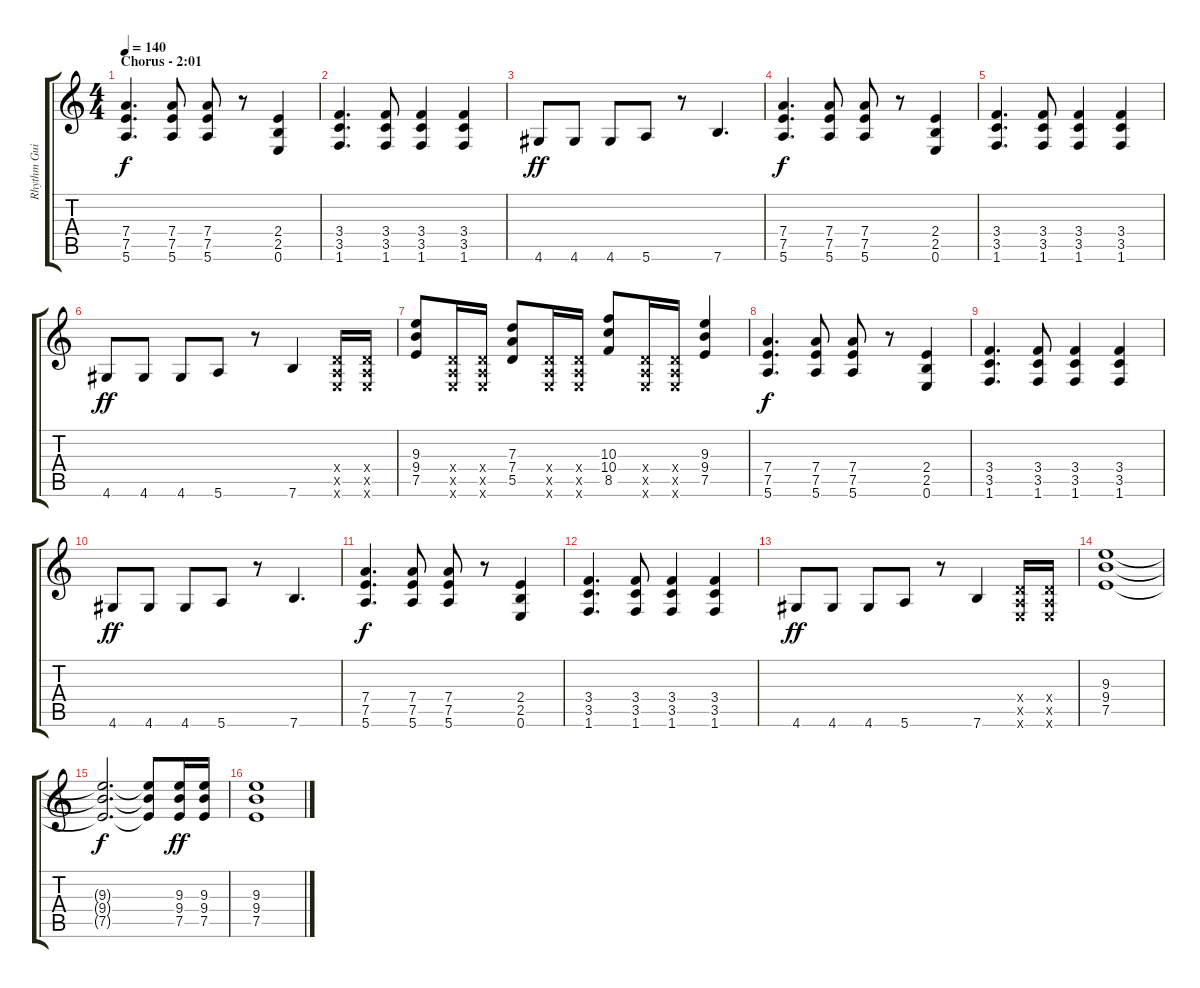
\track ("Rhythm Guitar 2" "Rhythm Gui") {instrument distortionguitar}
\staff {score tabs}
\tuning (E4 B3 G3 D3 A2 E2) {hide}
\ts (4 4)
\section ("" "Chorus - 2:01")
\tempo 140
\clef g2
\ks c
(7.4 7.5 5.6).4{d dy f} (7.4 7.5 5.6).8 (7.4 7.5 5.6).8 r.8 (2.4 2.5 0.6).4 |
(3.4 3.5 1.6).4{d} (3.4 3.5 1.6).8 (3.4 3.5 1.6).4 (3.4 3.5 1.6).4 |
4.6.8{dy ff} 4.6.8 4.6.8 5.6.8 r.8 7.6.4{d} |
(7.4 7.5 5.6).4{d dy f} (7.4 7.5 5.6).8 (7.4 7.5 5.6).8 r.8 (2.4 2.5 0.6).4 |
(3.4 3.5 1.6).4{d} (3.4 3.5 1.6).8 (3.4 3.5 1.6).4 (3.4 3.5 1.6).4 |
4.6.8{dy ff} 4.6.8 4.6.8 5.6.8 r.8 7.6.4 (0.4{x} 0.5{x} 0.6{x}).16 (0.4{x} 0.5{x} 0.6{x}).16 |
(9.3 9.4 7.5).8 (0.4{x} 0.5{x} 0.6{x}).16 (0.4{x} 0.5{x} 0.6{x}).16 (7.3 7.4 5.5).8 (0.4{x} 0.5{x} 0.6{x}).16 (0.4{x} 0.5{x} 0.6{x}).16 (10.3 10.4 8.5).8 (0.4{x} 0.5{x} 0.6{x}).16 (0.4{x} 0.5{x} 0.6{x}).16 (9.3 9.4 7.5).4 |
(7.4 7.5 5.6).4{d dy f} (7.4 7.5 5.6).8 (7.4 7.5 5.6).8 r.8 (2.4 2.5 0.6).4 |
(3.4 3.5 1.6).4{d} (3.4 3.5 1.6).8 (3.4 3.5 1.6).4 (3.4 3.5 1.6).4 |
4.6.8{dy ff} 4.6.8 4.6.8 5.6.8 r.8 7.6.4{d} |
(7.4 7.5 5.6).4{d dy f} (7.4 7.5 5.6).8 (7.4 7.5 5.6).8 r.8 (2.4 2.5 0.6).4 |
(3.4 3.5 1.6).4{d} (3.4 3.5 1.6).8 (3.4 3.5 1.6).4 (3.4 3.5 1.6).4 |
4.6.8{dy ff} 4.6.8 4.6.8 5.6.8 r.8 7.6.4 (0.4{x} 0.5{x} 0.6{x}).16 (0.4{x} 0.5{x} 0.6{x}).16 |
(9.3 9.4 7.5).1 |
(9.3{t} 9.4{t} 7.5{t}).2{d dy f} (9.3{t} 9.4{t} 7.5{t}).8 (9.3 9.4 7.5).16{dy ff} (9.3 9.4 7.5).16 |
(9.3 9.4 7.5).1
